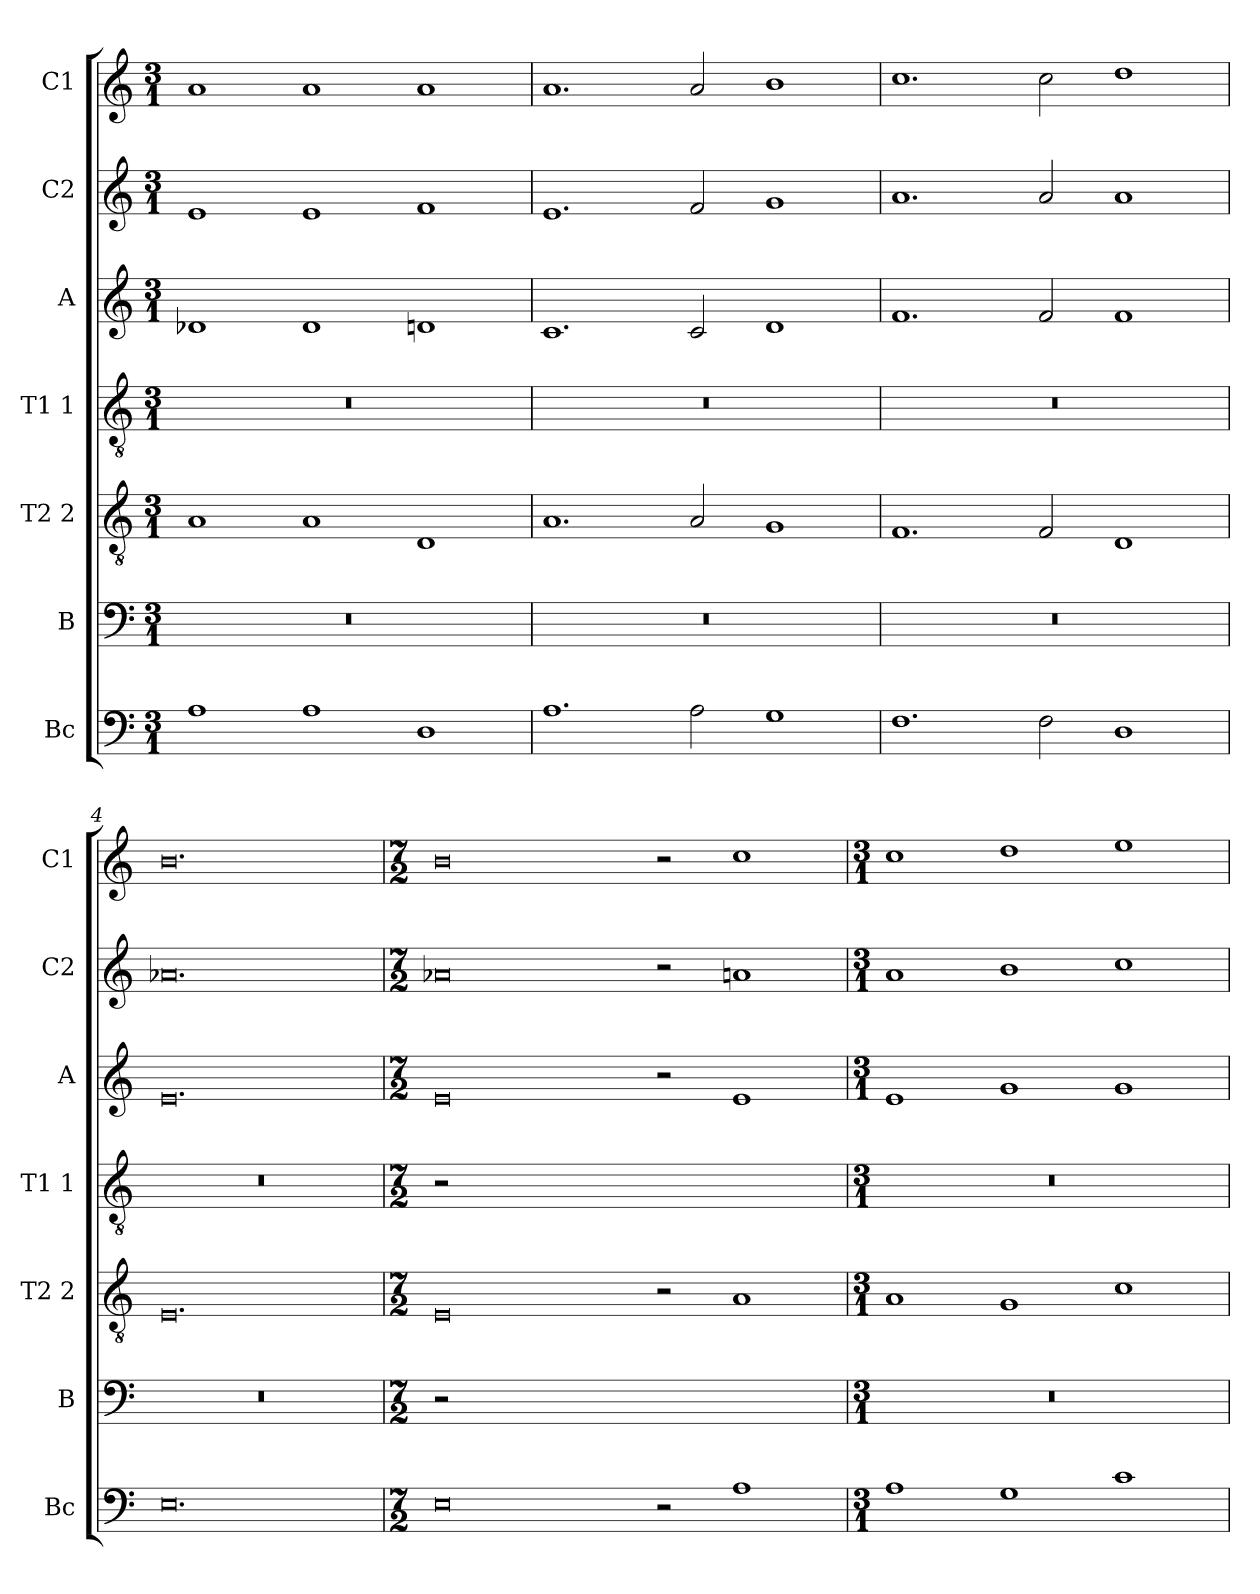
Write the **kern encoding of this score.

**kern	**kern	**kern	**kern	**kern	**kern	**kern
*part7	*part6	*part5	*part4	*part3	*part2	*part1
*staff7	*staff6	*staff5	*staff4	*staff3	*staff2	*staff1
*I"Bc	*I"B	*I"T2 2	*I"T1 1	*I"A	*I"C2	*I"C1
*I'Bc	*I'B	*I'T2 2	*I'T1 1	*I'A	*I'C2	*I'C1
*clefF4	*clefF4	*clefGv2	*clefGv2	*clefG2	*clefG2	*clefG2
*k[]	*k[]	*k[]	*k[]	*k[]	*k[]	*k[]
*M3/1	*M3/1	*M3/1	*M3/1	*M3/1	*M3/1	*M3/1
*MM660	*MM660	*MM660	*MM660	*MM660	*MM660	*MM660
=1	=1	=1	=1	=1	=1	=1
1A	0.r	1A	0.r	1d-X	1e	1a
1A	.	1A	.	1d-	1e	1a
1D	.	1D	.	1dn	1f	1a
=2	=2	=2	=2	=2	=2	=2
1.A	0.r	1.A	0.r	1.c	1.e	1.a
2A\	.	2A/	.	2c/	2f/	2a/
1G	.	1G	.	1d	1g	1b
=3	=3	=3	=3	=3	=3	=3
1.F	0.r	1.F	0.r	1.f	1.a	1.cc
2F\	.	2F/	.	2f/	2a/	2cc\
1D	.	1D	.	1f	1a	1dd
!!LO:PB:g=z
=4	=4	=4	=4	=4	=4	=4
0.E	0.r	0.E	0.r	0.e	0.a-X	0.b
=5	=5	=5	=5	=5	=5	=5
*M7/2	*M7/2	*M7/2	*M7/2	*M7/2	*M7/2	*M7/2
0E	2r	0E	2r	0e	0a-X	0b
.	0.ryy	.	0.ryy	.	.	.
2r	.	2r	.	2r	2r	2r
1A	.	1A	.	1e	1an	1cc
=6	=6	=6	=6	=6	=6	=6
*M3/1	*M3/1	*M3/1	*M3/1	*M3/1	*M3/1	*M3/1
1A	0.r	1A	0.r	1e	1a	1cc
1G	.	1G	.	1g	1b	1dd
1c	.	1c	.	1g	1cc	1ee
=	=	=	=	=	=	=
*-	*-	*-	*-	*-	*-	*-
